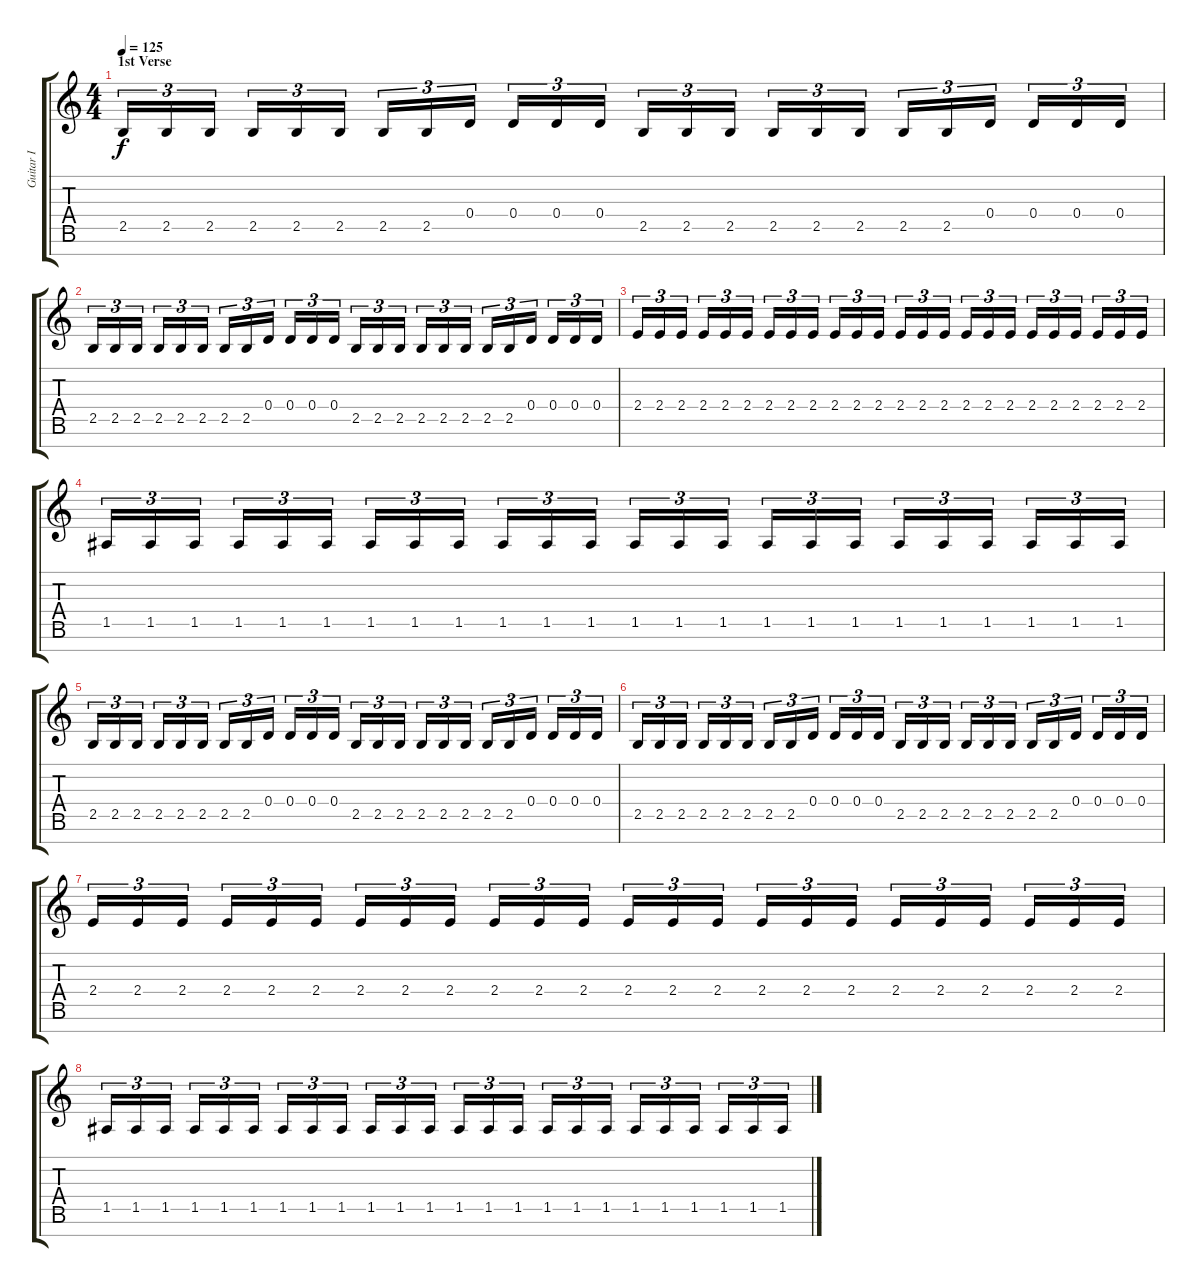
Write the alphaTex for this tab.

\track ("Guitar I" "Guitar I") {instrument distortionguitar}
\staff {score tabs}
\tuning (E4 B3 G3 D3 A2 E2 B1) {hide}
\ts (4 4)
\section ("" "1st Verse")
\tempo 125
\clef g2
\ks c
2.5.16{tu (3 2) dy f} 2.5.16{tu (3 2)} 2.5.16{tu (3 2)} 2.5.16{tu (3 2)} 2.5.16{tu (3 2)} 2.5.16{tu (3 2)} 2.5.16{tu (3 2)} 2.5.16{tu (3 2)} 0.4.16{tu (3 2)} 0.4.16{tu (3 2)} 0.4.16{tu (3 2)} 0.4.16{tu (3 2)} 2.5.16{tu (3 2)} 2.5.16{tu (3 2)} 2.5.16{tu (3 2)} 2.5.16{tu (3 2)} 2.5.16{tu (3 2)} 2.5.16{tu (3 2)} 2.5.16{tu (3 2)} 2.5.16{tu (3 2)} 0.4.16{tu (3 2)} 0.4.16{tu (3 2)} 0.4.16{tu (3 2)} 0.4.16{tu (3 2)} |
2.5.16{tu (3 2)} 2.5.16{tu (3 2)} 2.5.16{tu (3 2)} 2.5.16{tu (3 2)} 2.5.16{tu (3 2)} 2.5.16{tu (3 2)} 2.5.16{tu (3 2)} 2.5.16{tu (3 2)} 0.4.16{tu (3 2)} 0.4.16{tu (3 2)} 0.4.16{tu (3 2)} 0.4.16{tu (3 2)} 2.5.16{tu (3 2)} 2.5.16{tu (3 2)} 2.5.16{tu (3 2)} 2.5.16{tu (3 2)} 2.5.16{tu (3 2)} 2.5.16{tu (3 2)} 2.5.16{tu (3 2)} 2.5.16{tu (3 2)} 0.4.16{tu (3 2)} 0.4.16{tu (3 2)} 0.4.16{tu (3 2)} 0.4.16{tu (3 2)} |
2.4.16{tu (3 2)} 2.4.16{tu (3 2)} 2.4.16{tu (3 2)} 2.4.16{tu (3 2)} 2.4.16{tu (3 2)} 2.4.16{tu (3 2)} 2.4.16{tu (3 2)} 2.4.16{tu (3 2)} 2.4.16{tu (3 2)} 2.4.16{tu (3 2)} 2.4.16{tu (3 2)} 2.4.16{tu (3 2)} 2.4.16{tu (3 2)} 2.4.16{tu (3 2)} 2.4.16{tu (3 2)} 2.4.16{tu (3 2)} 2.4.16{tu (3 2)} 2.4.16{tu (3 2)} 2.4.16{tu (3 2)} 2.4.16{tu (3 2)} 2.4.16{tu (3 2)} 2.4.16{tu (3 2)} 2.4.16{tu (3 2)} 2.4.16{tu (3 2)} |
1.5.16{tu (3 2)} 1.5.16{tu (3 2)} 1.5.16{tu (3 2)} 1.5.16{tu (3 2)} 1.5.16{tu (3 2)} 1.5.16{tu (3 2)} 1.5.16{tu (3 2)} 1.5.16{tu (3 2)} 1.5.16{tu (3 2)} 1.5.16{tu (3 2)} 1.5.16{tu (3 2)} 1.5.16{tu (3 2)} 1.5.16{tu (3 2)} 1.5.16{tu (3 2)} 1.5.16{tu (3 2)} 1.5.16{tu (3 2)} 1.5.16{tu (3 2)} 1.5.16{tu (3 2)} 1.5.16{tu (3 2)} 1.5.16{tu (3 2)} 1.5.16{tu (3 2)} 1.5.16{tu (3 2)} 1.5.16{tu (3 2)} 1.5.16{tu (3 2)} |
2.5.16{tu (3 2)} 2.5.16{tu (3 2)} 2.5.16{tu (3 2)} 2.5.16{tu (3 2)} 2.5.16{tu (3 2)} 2.5.16{tu (3 2)} 2.5.16{tu (3 2)} 2.5.16{tu (3 2)} 0.4.16{tu (3 2)} 0.4.16{tu (3 2)} 0.4.16{tu (3 2)} 0.4.16{tu (3 2)} 2.5.16{tu (3 2)} 2.5.16{tu (3 2)} 2.5.16{tu (3 2)} 2.5.16{tu (3 2)} 2.5.16{tu (3 2)} 2.5.16{tu (3 2)} 2.5.16{tu (3 2)} 2.5.16{tu (3 2)} 0.4.16{tu (3 2)} 0.4.16{tu (3 2)} 0.4.16{tu (3 2)} 0.4.16{tu (3 2)} |
2.5.16{tu (3 2)} 2.5.16{tu (3 2)} 2.5.16{tu (3 2)} 2.5.16{tu (3 2)} 2.5.16{tu (3 2)} 2.5.16{tu (3 2)} 2.5.16{tu (3 2)} 2.5.16{tu (3 2)} 0.4.16{tu (3 2)} 0.4.16{tu (3 2)} 0.4.16{tu (3 2)} 0.4.16{tu (3 2)} 2.5.16{tu (3 2)} 2.5.16{tu (3 2)} 2.5.16{tu (3 2)} 2.5.16{tu (3 2)} 2.5.16{tu (3 2)} 2.5.16{tu (3 2)} 2.5.16{tu (3 2)} 2.5.16{tu (3 2)} 0.4.16{tu (3 2)} 0.4.16{tu (3 2)} 0.4.16{tu (3 2)} 0.4.16{tu (3 2)} |
2.4.16{tu (3 2)} 2.4.16{tu (3 2)} 2.4.16{tu (3 2)} 2.4.16{tu (3 2)} 2.4.16{tu (3 2)} 2.4.16{tu (3 2)} 2.4.16{tu (3 2)} 2.4.16{tu (3 2)} 2.4.16{tu (3 2)} 2.4.16{tu (3 2)} 2.4.16{tu (3 2)} 2.4.16{tu (3 2)} 2.4.16{tu (3 2)} 2.4.16{tu (3 2)} 2.4.16{tu (3 2)} 2.4.16{tu (3 2)} 2.4.16{tu (3 2)} 2.4.16{tu (3 2)} 2.4.16{tu (3 2)} 2.4.16{tu (3 2)} 2.4.16{tu (3 2)} 2.4.16{tu (3 2)} 2.4.16{tu (3 2)} 2.4.16{tu (3 2)} |
1.5.16{tu (3 2)} 1.5.16{tu (3 2)} 1.5.16{tu (3 2)} 1.5.16{tu (3 2)} 1.5.16{tu (3 2)} 1.5.16{tu (3 2)} 1.5.16{tu (3 2)} 1.5.16{tu (3 2)} 1.5.16{tu (3 2)} 1.5.16{tu (3 2)} 1.5.16{tu (3 2)} 1.5.16{tu (3 2)} 1.5.16{tu (3 2)} 1.5.16{tu (3 2)} 1.5.16{tu (3 2)} 1.5.16{tu (3 2)} 1.5.16{tu (3 2)} 1.5.16{tu (3 2)} 1.5.16{tu (3 2)} 1.5.16{tu (3 2)} 1.5.16{tu (3 2)} 1.5.16{tu (3 2)} 1.5.16{tu (3 2)} 1.5.16{tu (3 2)}
